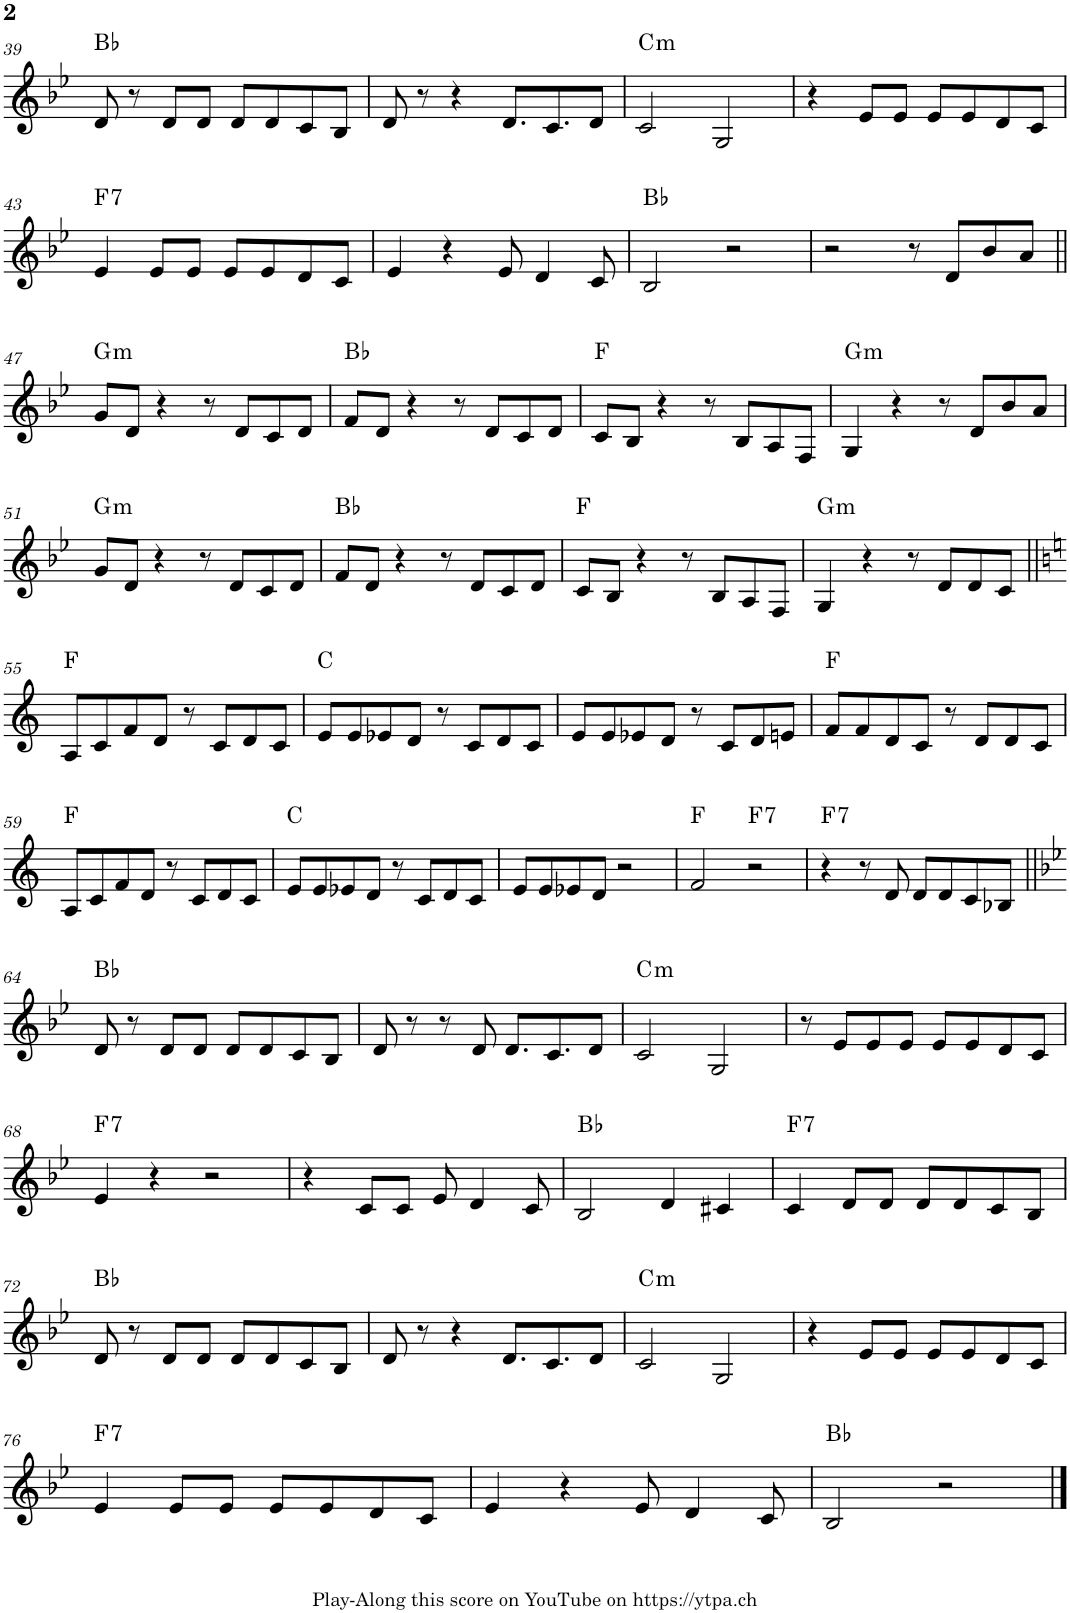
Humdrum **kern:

**kern	**harte
*part1	*part1
*staff1	*
*I"Piano	*
*I'Pno.	*
!!LO:PB:g=z
*clefG2	*
*k[b-e-]	*
*M4/4	*
=39	=39
8d/	Bb:maj
8r	.
8d/L	.
8d/J	.
8d/L	.
8d/	.
8c/	.
8B-/J	.
=40	=40
8d/	.
8r	.
4r	.
8.d/L	.
8.c/	.
8d/J	.
=41	=41
!	!LO:H:kt=m
2c/	C:min
2G/	.
=42	=42
4r	.
8e-/L	.
8e-/J	.
8e-/L	.
8e-/	.
8d/	.
8c/J	.
!!LO:LB:g=z
=43	=43
!	!LO:H:kt=7
4e-/	F:7
8e-/L	.
8e-/J	.
8e-/L	.
8e-/	.
8d/	.
8c/J	.
=44	=44
4e-/	.
4r	.
8e-/	.
4d/	.
8c/	.
=45	=45
2B-/	Bb:maj
2r	.
=46	=46
2r	.
8r	.
8d/L	.
8b-/	.
8a/J	.
!!LO:LB:g=z
=47||	=47||
!	!LO:H:kt=m
8g/L	G:min
8d/J	.
4r	.
8r	.
8d/L	.
8c/	.
8d/J	.
=48	=48
8f/L	Bb:maj
8d/J	.
4r	.
8r	.
8d/L	.
8c/	.
8d/J	.
=49	=49
8c/L	F:maj
8B-/J	.
4r	.
8r	.
8B-/L	.
8A/	.
8F/J	.
=50	=50
!	!LO:H:kt=m
4G/	G:min
4r	.
8r	.
8d/L	.
8b-/	.
8a/J	.
!!LO:LB:g=z
=51	=51
!	!LO:H:kt=m
8g/L	G:min
8d/J	.
4r	.
8r	.
8d/L	.
8c/	.
8d/J	.
=52	=52
8f/L	Bb:maj
8d/J	.
4r	.
8r	.
8d/L	.
8c/	.
8d/J	.
=53	=53
8c/L	F:maj
8B-/J	.
4r	.
8r	.
8B-/L	.
8A/	.
8F/J	.
=54	=54
!	!LO:H:kt=m
4G/	G:min
4r	.
8r	.
8d/L	.
8d/	.
8c/J	.
!!LO:LB:g=z
=55||	=55||
*k[]	*
8A/L	F:maj
8c/	.
8f/	.
8d/J	.
8r	.
8c/L	.
8d/	.
8c/J	.
=56	=56
8e/L	C:maj
8e/	.
8e-X/	.
8d/J	.
8r	.
8c/L	.
8d/	.
8c/J	.
=57	=57
8e/L	.
8e/	.
8e-X/	.
8d/J	.
8r	.
8c/L	.
8d/	.
8en/J	.
=58	=58
8f/L	F:maj
8f/	.
8d/	.
8c/J	.
8r	.
8d/L	.
8d/	.
8c/J	.
!!LO:LB:g=z
=59	=59
8A/L	F:maj
8c/	.
8f/	.
8d/J	.
8r	.
8c/L	.
8d/	.
8c/J	.
=60	=60
8e/L	C:maj
8e/	.
8e-X/	.
8d/J	.
8r	.
8c/L	.
8d/	.
8c/J	.
=61	=61
8e/L	.
8e/	.
8e-X/	.
8d/J	.
2r	.
=62	=62
2f/	F:maj
!	!LO:H:kt=7
2r	F:7
=63	=63
!	!LO:H:kt=7
4r	F:7
8r	.
8d/	.
8d/L	.
8d/	.
8c/	.
8B-X/J	.
!!LO:LB:g=z
=64||	=64||
*k[b-e-]	*
8d/	Bb:maj
8r	.
8d/L	.
8d/J	.
8d/L	.
8d/	.
8c/	.
8B-/J	.
=65	=65
8d/	.
8r	.
8r	.
8d/	.
8.d/L	.
8.c/	.
8d/J	.
=66	=66
!	!LO:H:kt=m
2c/	C:min
2G/	.
=67	=67
8r	.
8e-/L	.
8e-/	.
8e-/J	.
8e-/L	.
8e-/	.
8d/	.
8c/J	.
!!LO:LB:g=z
=68	=68
!	!LO:H:kt=7
4e-/	F:7
4r	.
2r	.
=69	=69
4r	.
8c/L	.
8c/J	.
8e-/	.
4d/	.
8c/	.
=70	=70
2B-/	Bb:maj
4d/	.
4c#X/	.
=71	=71
!	!LO:H:kt=7
4c/	F:7
8d/L	.
8d/J	.
8d/L	.
8d/	.
8c/	.
8B-/J	.
!!LO:LB:g=z
=72	=72
8d/	Bb:maj
8r	.
8d/L	.
8d/J	.
8d/L	.
8d/	.
8c/	.
8B-/J	.
=73	=73
8d/	.
8r	.
4r	.
8.d/L	.
8.c/	.
8d/J	.
=74	=74
!	!LO:H:kt=m
2c/	C:min
2G/	.
=75	=75
4r	.
8e-/L	.
8e-/J	.
8e-/L	.
8e-/	.
8d/	.
8c/J	.
!!LO:LB:g=z
=76	=76
!	!LO:H:kt=7
4e-/	F:7
8e-/L	.
8e-/J	.
8e-/L	.
8e-/	.
8d/	.
8c/J	.
=77	=77
4e-/	.
4r	.
8e-/	.
4d/	.
8c/	.
=78	=78
2B-/	Bb:maj
2r	.
==	==
*-	*-
